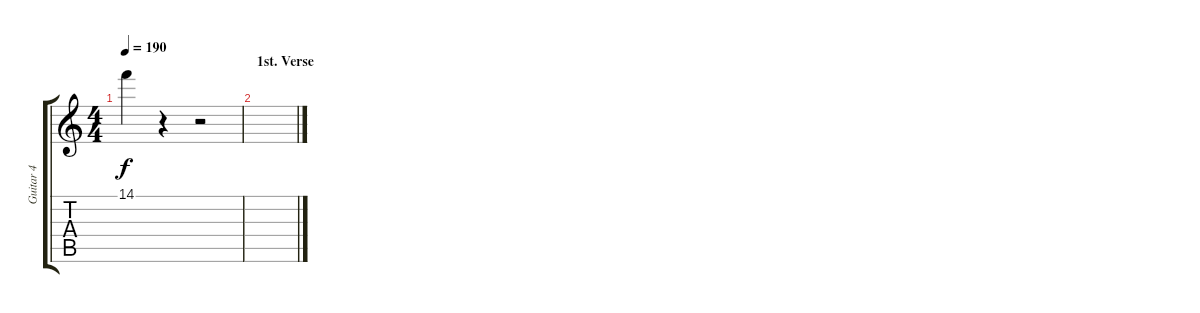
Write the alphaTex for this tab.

\track ("Guitar 4" "Guitar 4") {instrument distortionguitar}
\staff {score tabs}
\tuning (Eb4 Bb3 Gb3 Db3 Ab2 Eb2) {hide}
\ts (4 4)
\tempo 190
\clef g2
\ks c
14.1.4{dy f} r.4 r.2 |
\section ("" "1st. Verse")
